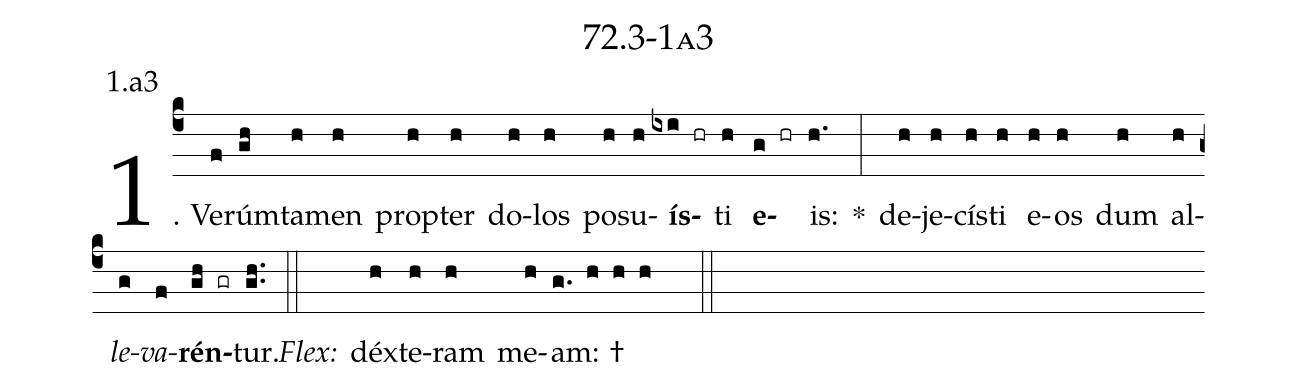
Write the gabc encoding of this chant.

name: 72.3-1a3;
annotation: 1.a3;
%%
(c4)1. Ve(f)rúm(gh)ta(h)men(h) prop(h)ter(h) do(h)los(h) po(h)su(h)<b>ís</b>(ixi hr)ti(h) <b>e</b>(g hr)is:(h.) *(:) de(h)je(h)cís(h)ti(h) e(h)os(h) dum(h) al(h)<i>le</i>(g)<i>va</i>(f)<b>rén</b>(gh gr)tur.(gh..) (::)
<i>Flex:</i>()  déx(h)te(h)ram(h) me(h)am: †(g. h h h  ::)

%E(h) u(h) o(g) u(f) a(gh) e.(gh..) (::)
